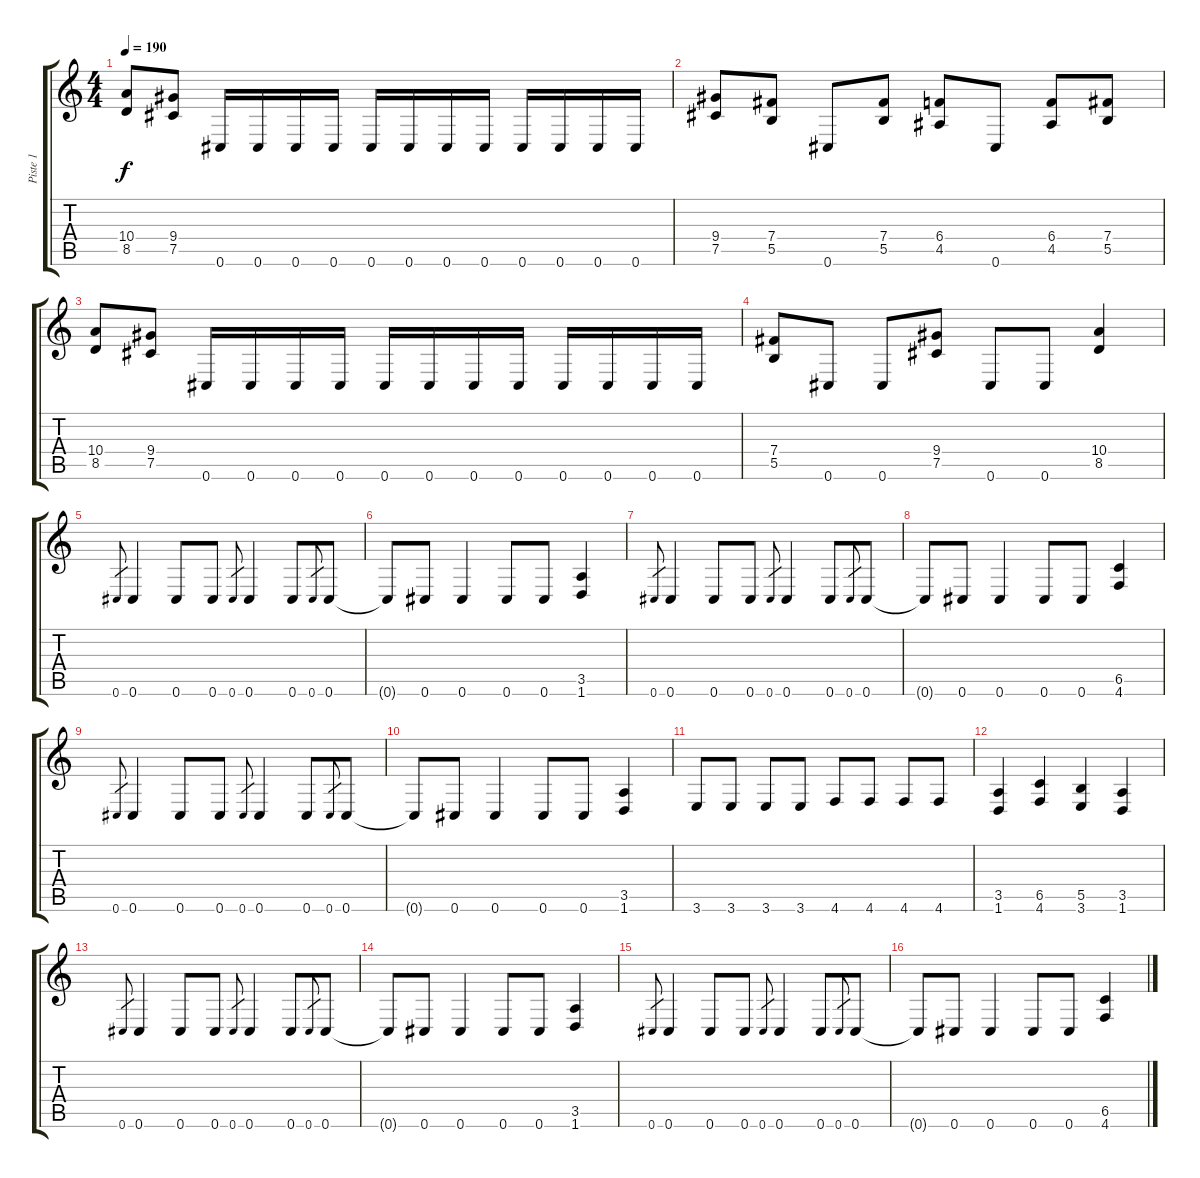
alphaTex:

\track ("Piste 1" "Piste 1") {instrument distortionguitar}
\staff {score tabs}
\tuning (Db4 Ab3 E3 B2 Gb2 Db2) {hide}
\ts (4 4)
\tempo 190
\clef g2
\ks c
(10.4 8.5).8{dy f} (9.4 7.5).8 0.6.16 0.6.16 0.6.16 0.6.16 0.6.16 0.6.16 0.6.16 0.6.16 0.6.16 0.6.16 0.6.16 0.6.16 |
(9.4 7.5).8 (7.4 5.5).8 0.6.8 (7.4 5.5).8 (6.4 4.5).8 0.6.8 (6.4 4.5).8 (7.4 5.5).8 |
(10.4 8.5).8 (9.4 7.5).8 0.6.16 0.6.16 0.6.16 0.6.16 0.6.16 0.6.16 0.6.16 0.6.16 0.6.16 0.6.16 0.6.16 0.6.16 |
(7.4 5.5).8 0.6.8 0.6.8 (9.4 7.5).8 0.6.8 0.6.8 (10.4 8.5).4 |
0.6.8{gr} 0.6.4 0.6.8 0.6.8 0.6.8{gr} 0.6.4 0.6.8 0.6.8{gr} 0.6.8 |
0.6{t}.8 0.6.8 0.6.4 0.6.8 0.6.8 (3.5 1.6).4 |
0.6.8{gr} 0.6.4 0.6.8 0.6.8 0.6.8{gr} 0.6.4 0.6.8 0.6.8{gr} 0.6.8 |
0.6{t}.8 0.6.8 0.6.4 0.6.8 0.6.8 (6.5 4.6).4 |
0.6.8{gr} 0.6.4 0.6.8 0.6.8 0.6.8{gr} 0.6.4 0.6.8 0.6.8{gr} 0.6.8 |
0.6{t}.8 0.6.8 0.6.4 0.6.8 0.6.8 (3.5 1.6).4 |
3.6.8 3.6.8 3.6.8 3.6.8 4.6.8 4.6.8 4.6.8 4.6.8 |
(3.5 1.6).4 (6.5 4.6).4 (5.5 3.6).4 (3.5 1.6).4 |
0.6.8{gr} 0.6.4 0.6.8 0.6.8 0.6.8{gr} 0.6.4 0.6.8 0.6.8{gr} 0.6.8 |
0.6{t}.8 0.6.8 0.6.4 0.6.8 0.6.8 (3.5 1.6).4 |
0.6.8{gr} 0.6.4 0.6.8 0.6.8 0.6.8{gr} 0.6.4 0.6.8 0.6.8{gr} 0.6.8 |
0.6{t}.8 0.6.8 0.6.4 0.6.8 0.6.8 (6.5 4.6).4
